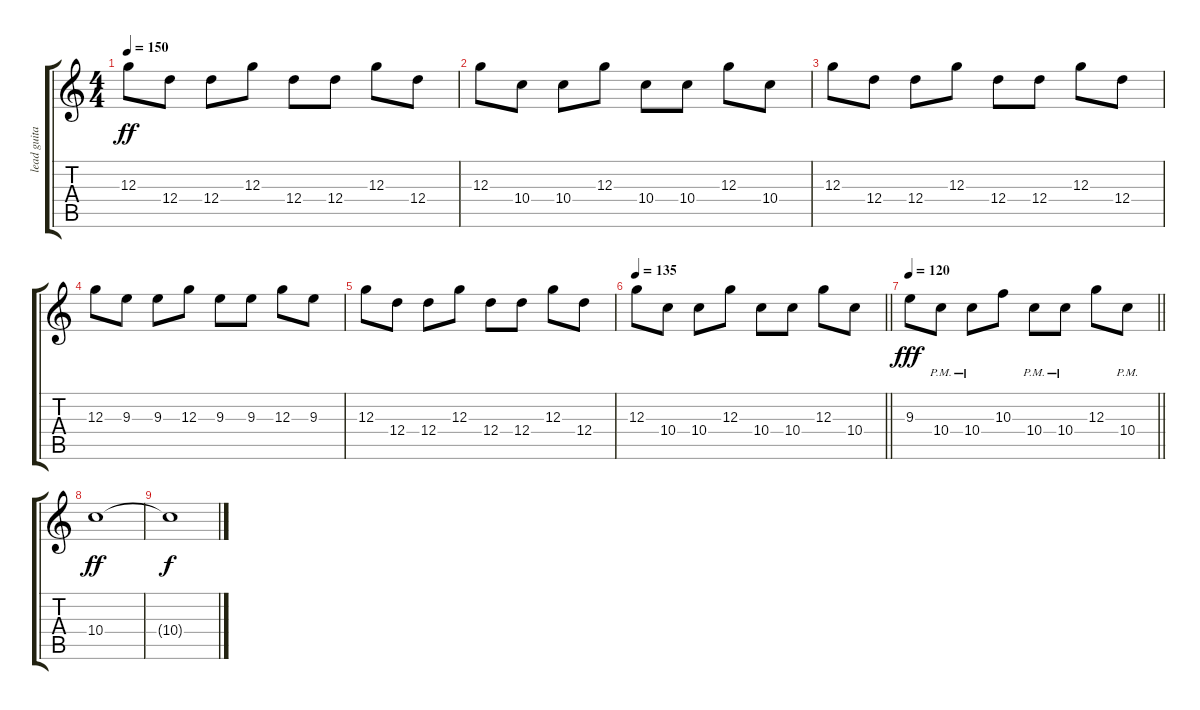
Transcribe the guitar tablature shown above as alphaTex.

\track ("lead guitar" "lead guita") {instrument distortionguitar}
\staff {score tabs}
\tuning (E4 B3 G3 D3 A2 E2) {hide}
\ts (4 4)
\tempo 150
\clef g2
\ks c
12.3.8{dy ff} 12.4.8 12.4.8 12.3.8 12.4.8 12.4.8 12.3.8 12.4.8 |
12.3.8 10.4.8 10.4.8 12.3.8 10.4.8 10.4.8 12.3.8 10.4.8 |
12.3.8 12.4.8 12.4.8 12.3.8 12.4.8 12.4.8 12.3.8 12.4.8 |
12.3.8 9.3.8 9.3.8 12.3.8 9.3.8 9.3.8 12.3.8 9.3.8 |
12.3.8 12.4.8 12.4.8 12.3.8 12.4.8 12.4.8 12.3.8 12.4.8 |
\tempo 135
\barLineRight lightlight
12.3.8 10.4.8 10.4.8 12.3.8 10.4.8 10.4.8 12.3.8 10.4.8 |
\tempo 120
\barLineRight lightlight
9.3.8{dy fff} 10.4{pm}.8 10.4{pm}.8 10.3.8 10.4{pm}.8 10.4{pm}.8 12.3.8 10.4{pm}.8 |
10.4.1{dy ff} |
10.4{t}.1{dy f}
